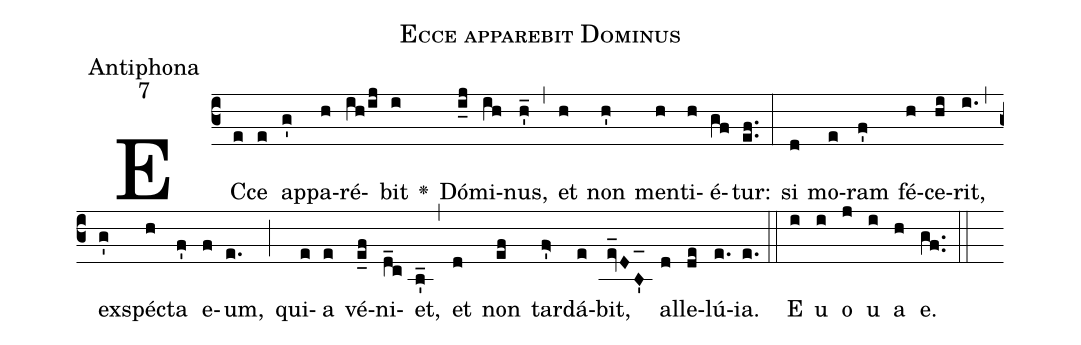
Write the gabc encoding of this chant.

name:Ecce apparebit Dominus;
office-part:Antiphona;
mode:7;
%%
(c3)EC(e)ce(e) ap(g')pa(h)ré(ih/ij)bit(i) <v>\greheightstar</v>() Dó(i_j)mi(ih)nus,(h'_) (,) et(h) non(h') men(h)ti(h)é(gf)tur:(ef..) (:) si(d) mo(e)ram(f') fé(h)ce(hi)rit,(i.) (,) ex(g')spé(h)cta(f') e(f)um,(e.) (;) qui(e)a(e) vé(e_f)ni(d_c)et,(b'_) (,) et(d) non(ef) tar(f>')dá(e)bit,(ev_DB_') al(d)le(de)lú(e.)ia.(e.) (::) E(i) u(i) o(j) u(i) a(h) e.(gf..) (::)
